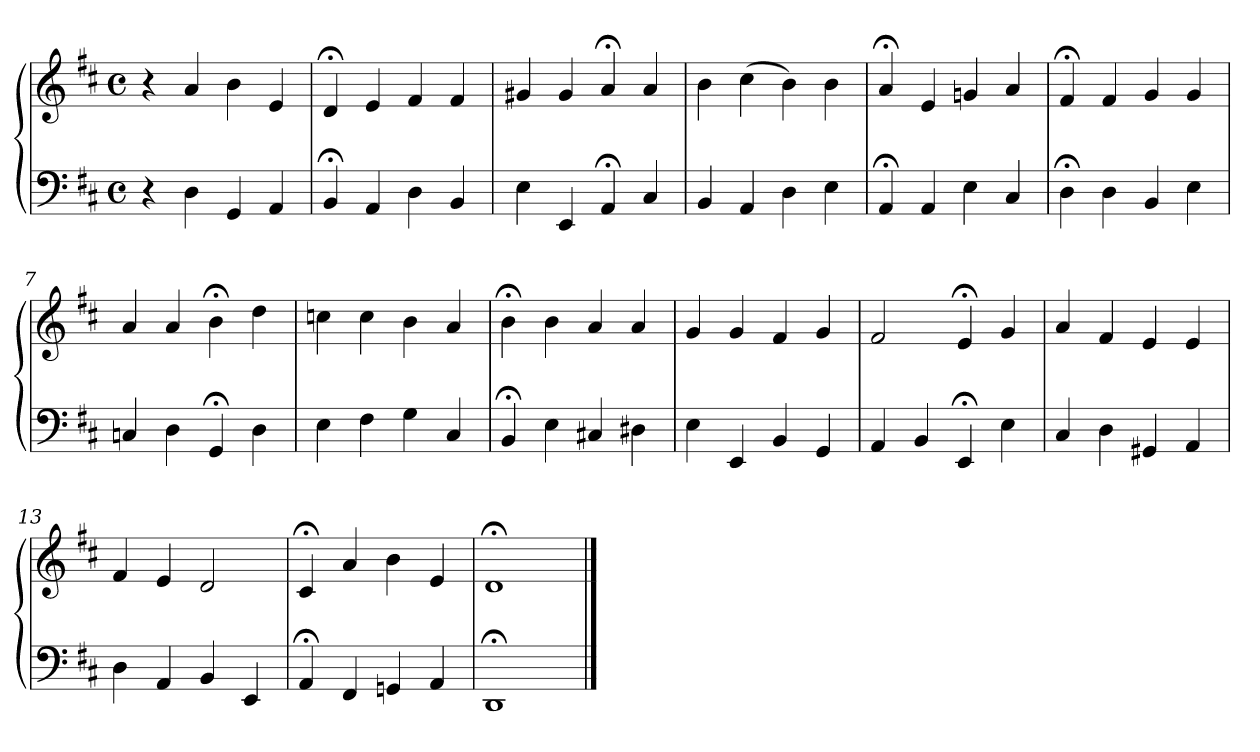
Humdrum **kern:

**kern	**kern
*part1	*part1
*staff2	*staff1
*clefF4	*clefG2
*k[f#c#]	*k[f#c#]
*M4/4	*M4/4
*met(c)	*met(c)
=1	=1
4r	4r
4D	4a
4GG	4b
4AA	4e
=2	=2
4BB;<	4d;<
4AA	4e
4D	4f#
4BB	4f#
=3	=3
4E	4g#X
4EE	4g#
4AA;<	4a;<
4C#	4a
=4	=4
4BB	4b
4AA	(4cc#
4D	4b)
4E	4b
=5	=5
4AA;<	4a;<
4AA	4e
4E	4gn
4C#	4a
=6	=6
4D;<	4f#;<
4D	4f#
4BB	4g
4E	4g
=7	=7
4Cn	4a
4D	4a
4GG;<	4b;<
4D	4dd
!!LO:LB:g=z
=8	=8
4E	4ccn
4F#	4cc
4G	4b
4C#	4a
=9	=9
4BB;<	4b;<
4E	4b
4C#X	4a
4D#X	4a
=10	=10
4E	4g
4EE	4g
4BB	4f#
4GG	4g
=11	=11
4AA	2f#
4BB	.
4EE;<	4e;<
4E	4g
=12	=12
4C#	4a
4D	4f#
4GG#X	4e
4AA	4e
=13	=13
4D	4f#
4AA	4e
4BB	2d
4EE	.
=14	=14
4AA;<	4c#;<
4FF#	4a
4GGn	4b
4AA	4e
=15	=15
1DD;<	1d;<
==	==
*-	*-
